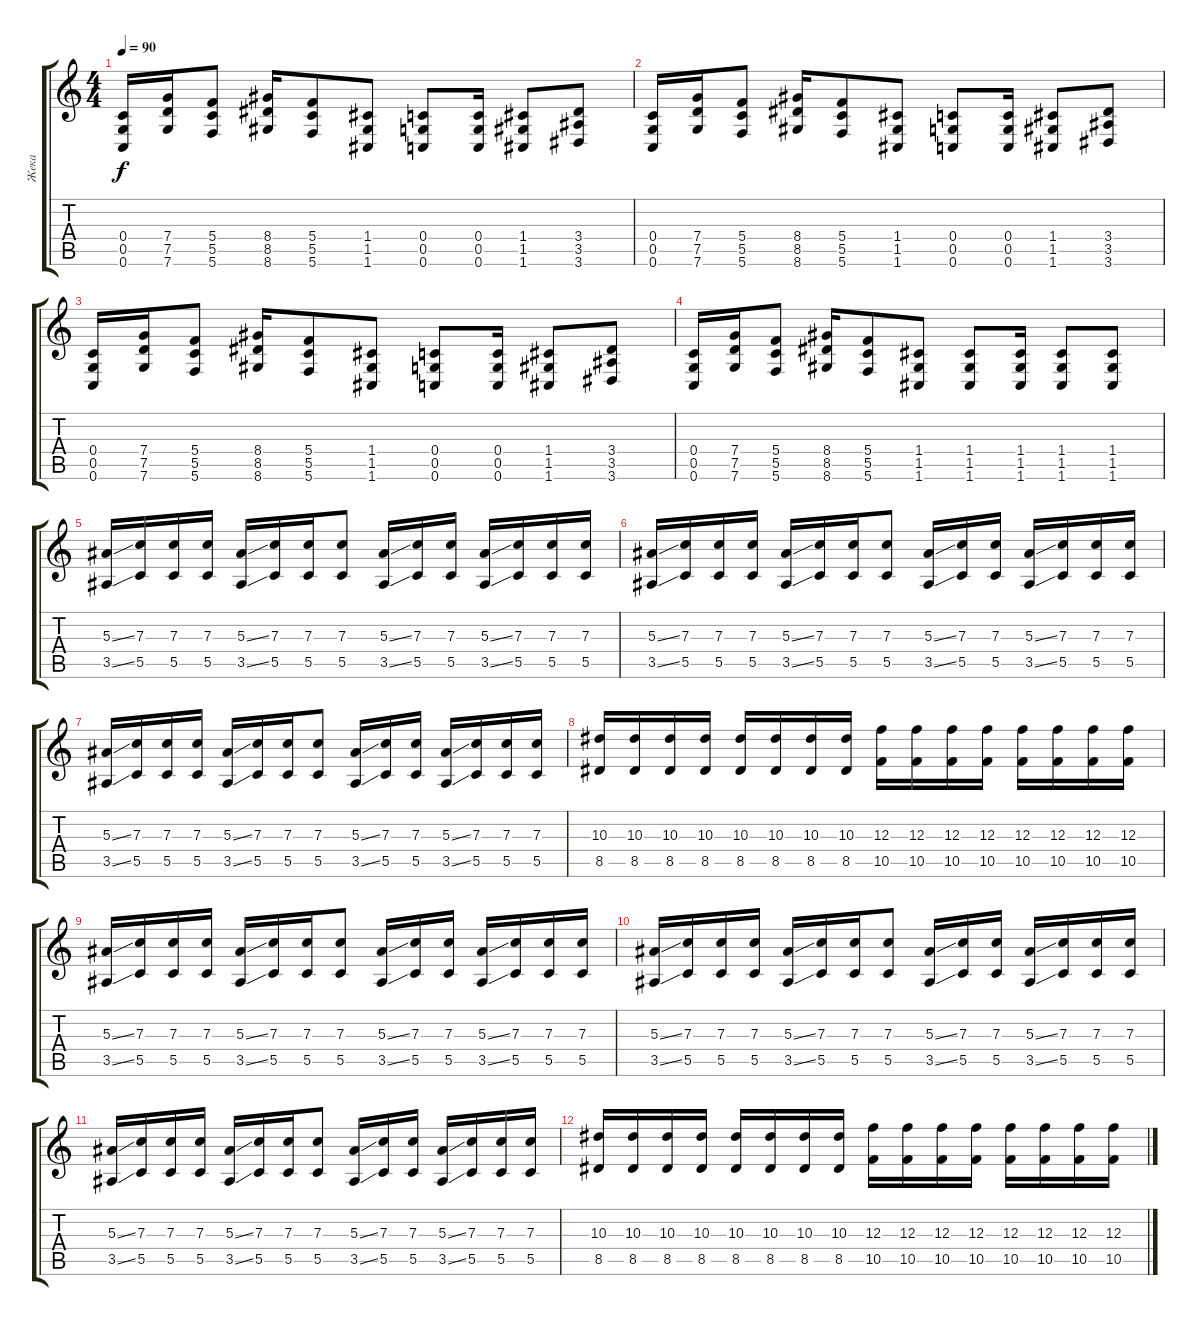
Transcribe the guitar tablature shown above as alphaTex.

\track ("Жека" "Жека") {instrument overdrivenguitar}
\staff {score tabs}
\tuning (D4 A3 F3 C3 G2 C2) {hide}
\ts (4 4)
\tempo 90
\clef g2
\ks c
(0.4 0.5 0.6).16{dy f} (7.4 7.5 7.6).16 (5.4 5.5 5.6).8 (8.4 8.5 8.6).16 (5.4 5.5 5.6).8 (1.4 1.5 1.6).8 (0.4 0.5 0.6).8 (0.4 0.5 0.6).16 (1.4 1.5 1.6).8 (3.4 3.5 3.6).8 |
(0.4 0.5 0.6).16 (7.4 7.5 7.6).16 (5.4 5.5 5.6).8 (8.4 8.5 8.6).16 (5.4 5.5 5.6).8 (1.4 1.5 1.6).8 (0.4 0.5 0.6).8 (0.4 0.5 0.6).16 (1.4 1.5 1.6).8 (3.4 3.5 3.6).8 |
(0.4 0.5 0.6).16 (7.4 7.5 7.6).16 (5.4 5.5 5.6).8 (8.4 8.5 8.6).16 (5.4 5.5 5.6).8 (1.4 1.5 1.6).8 (0.4 0.5 0.6).8 (0.4 0.5 0.6).16 (1.4 1.5 1.6).8 (3.4 3.5 3.6).8 |
(0.4 0.5 0.6).16 (7.4 7.5 7.6).16 (5.4 5.5 5.6).8 (8.4 8.5 8.6).16 (5.4 5.5 5.6).8 (1.4 1.5 1.6).8 (1.4 1.5 1.6).8 (1.4 1.5 1.6).16 (1.4 1.5 1.6).8 (1.4 1.5 1.6).8 |
(5.3{ss} 3.5{ss}).16 (7.3 5.5).16 (7.3 5.5).16 (7.3 5.5).16 (5.3{ss} 3.5{ss}).16 (7.3 5.5).16 (7.3 5.5).16 (7.3 5.5).8 (5.3{ss} 3.5{ss}).16 (7.3 5.5).16 (7.3 5.5).16 (5.3{ss} 3.5{ss}).16 (7.3 5.5).16 (7.3 5.5).16 (7.3 5.5).16 |
(5.3{ss} 3.5{ss}).16 (7.3 5.5).16 (7.3 5.5).16 (7.3 5.5).16 (5.3{ss} 3.5{ss}).16 (7.3 5.5).16 (7.3 5.5).16 (7.3 5.5).8 (5.3{ss} 3.5{ss}).16 (7.3 5.5).16 (7.3 5.5).16 (5.3{ss} 3.5{ss}).16 (7.3 5.5).16 (7.3 5.5).16 (7.3 5.5).16 |
(5.3{ss} 3.5{ss}).16 (7.3 5.5).16 (7.3 5.5).16 (7.3 5.5).16 (5.3{ss} 3.5{ss}).16 (7.3 5.5).16 (7.3 5.5).16 (7.3 5.5).8 (5.3{ss} 3.5{ss}).16 (7.3 5.5).16 (7.3 5.5).16 (5.3{ss} 3.5{ss}).16 (7.3 5.5).16 (7.3 5.5).16 (7.3 5.5).16 |
(10.3 8.5).16 (10.3 8.5).16 (10.3 8.5).16 (10.3 8.5).16 (10.3 8.5).16 (10.3 8.5).16 (10.3 8.5).16 (10.3 8.5).16 (12.3 10.5).16 (12.3 10.5).16 (12.3 10.5).16 (12.3 10.5).16 (12.3 10.5).16 (12.3 10.5).16 (12.3 10.5).16 (12.3 10.5).16 |
(5.3{ss} 3.5{ss}).16 (7.3 5.5).16 (7.3 5.5).16 (7.3 5.5).16 (5.3{ss} 3.5{ss}).16 (7.3 5.5).16 (7.3 5.5).16 (7.3 5.5).8 (5.3{ss} 3.5{ss}).16 (7.3 5.5).16 (7.3 5.5).16 (5.3{ss} 3.5{ss}).16 (7.3 5.5).16 (7.3 5.5).16 (7.3 5.5).16 |
(5.3{ss} 3.5{ss}).16 (7.3 5.5).16 (7.3 5.5).16 (7.3 5.5).16 (5.3{ss} 3.5{ss}).16 (7.3 5.5).16 (7.3 5.5).16 (7.3 5.5).8 (5.3{ss} 3.5{ss}).16 (7.3 5.5).16 (7.3 5.5).16 (5.3{ss} 3.5{ss}).16 (7.3 5.5).16 (7.3 5.5).16 (7.3 5.5).16 |
(5.3{ss} 3.5{ss}).16 (7.3 5.5).16 (7.3 5.5).16 (7.3 5.5).16 (5.3{ss} 3.5{ss}).16 (7.3 5.5).16 (7.3 5.5).16 (7.3 5.5).8 (5.3{ss} 3.5{ss}).16 (7.3 5.5).16 (7.3 5.5).16 (5.3{ss} 3.5{ss}).16 (7.3 5.5).16 (7.3 5.5).16 (7.3 5.5).16 |
(10.3 8.5).16 (10.3 8.5).16 (10.3 8.5).16 (10.3 8.5).16 (10.3 8.5).16 (10.3 8.5).16 (10.3 8.5).16 (10.3 8.5).16 (12.3 10.5).16 (12.3 10.5).16 (12.3 10.5).16 (12.3 10.5).16 (12.3 10.5).16 (12.3 10.5).16 (12.3 10.5).16 (12.3 10.5).16
